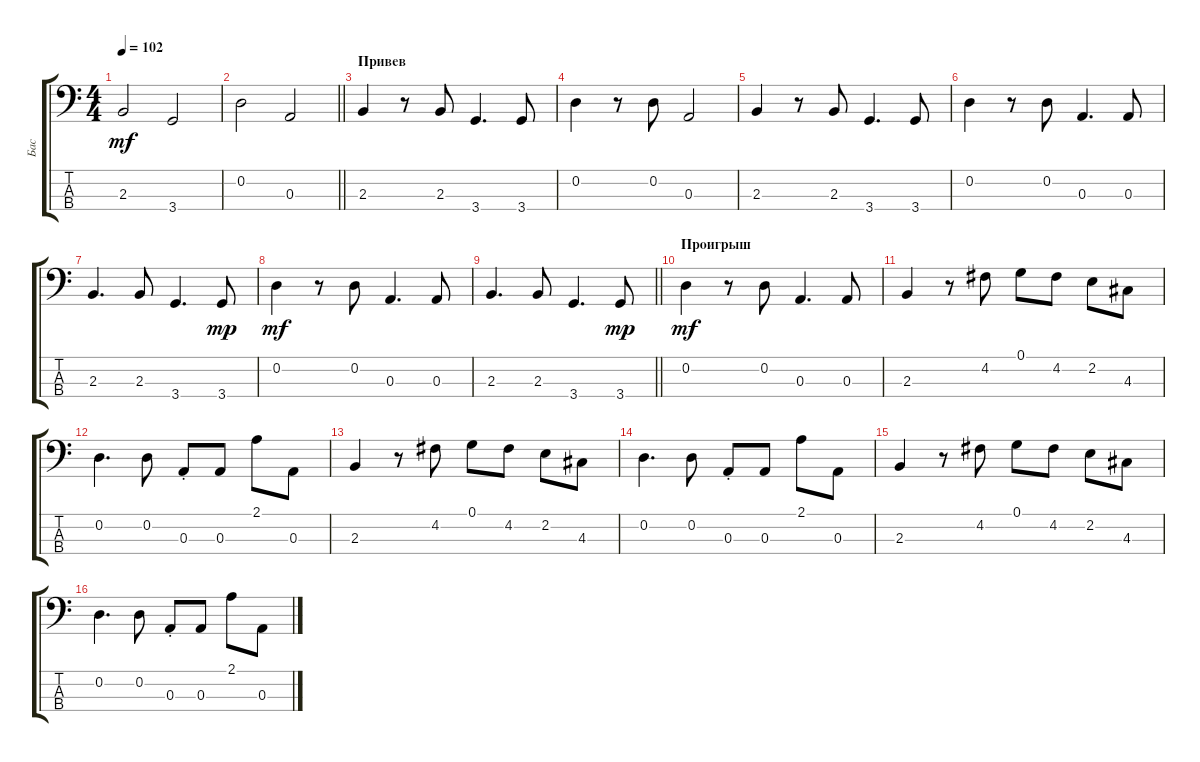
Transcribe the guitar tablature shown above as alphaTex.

\track ("Бас" "Бас") {instrument electricbassfinger}
\staff {score tabs}
\tuning (G2 D2 A1 E1) {hide}
\ts (4 4)
\tempo 102
\clef f4
\ks c
2.3.2{dy mf} 3.4.2 |
\barLineRight lightlight
0.2.2 0.3.2 |
\section ("" "Привев")
2.3.4 r.8 2.3.8 3.4.4{d} 3.4.8 |
0.2.4 r.8 0.2.8 0.3.2 |
2.3.4 r.8 2.3.8 3.4.4{d} 3.4.8 |
0.2.4 r.8 0.2.8 0.3.4{d} 0.3.8 |
2.3.4{d} 2.3.8 3.4.4{d} 3.4.8{dy mp} |
0.2.4{dy mf} r.8 0.2.8 0.3.4{d} 0.3.8 |
\barLineRight lightlight
2.3.4{d} 2.3.8 3.4.4{d} 3.4.8{dy mp} |
\section ("" "Проигрыш")
0.2.4{dy mf} r.8 0.2.8 0.3.4{d} 0.3.8 |
2.3.4 r.8 4.2.8 0.1.8 4.2.8 2.2.8 4.3.8 |
0.2.4{d} 0.2.8 0.3{st}.8 0.3.8 2.1.8 0.3.8 |
2.3.4 r.8 4.2.8 0.1.8 4.2.8 2.2.8 4.3.8 |
0.2.4{d} 0.2.8 0.3{st}.8 0.3.8 2.1.8 0.3.8 |
2.3.4 r.8 4.2.8 0.1.8 4.2.8 2.2.8 4.3.8 |
0.2.4{d} 0.2.8 0.3{st}.8 0.3.8 2.1.8 0.3.8
